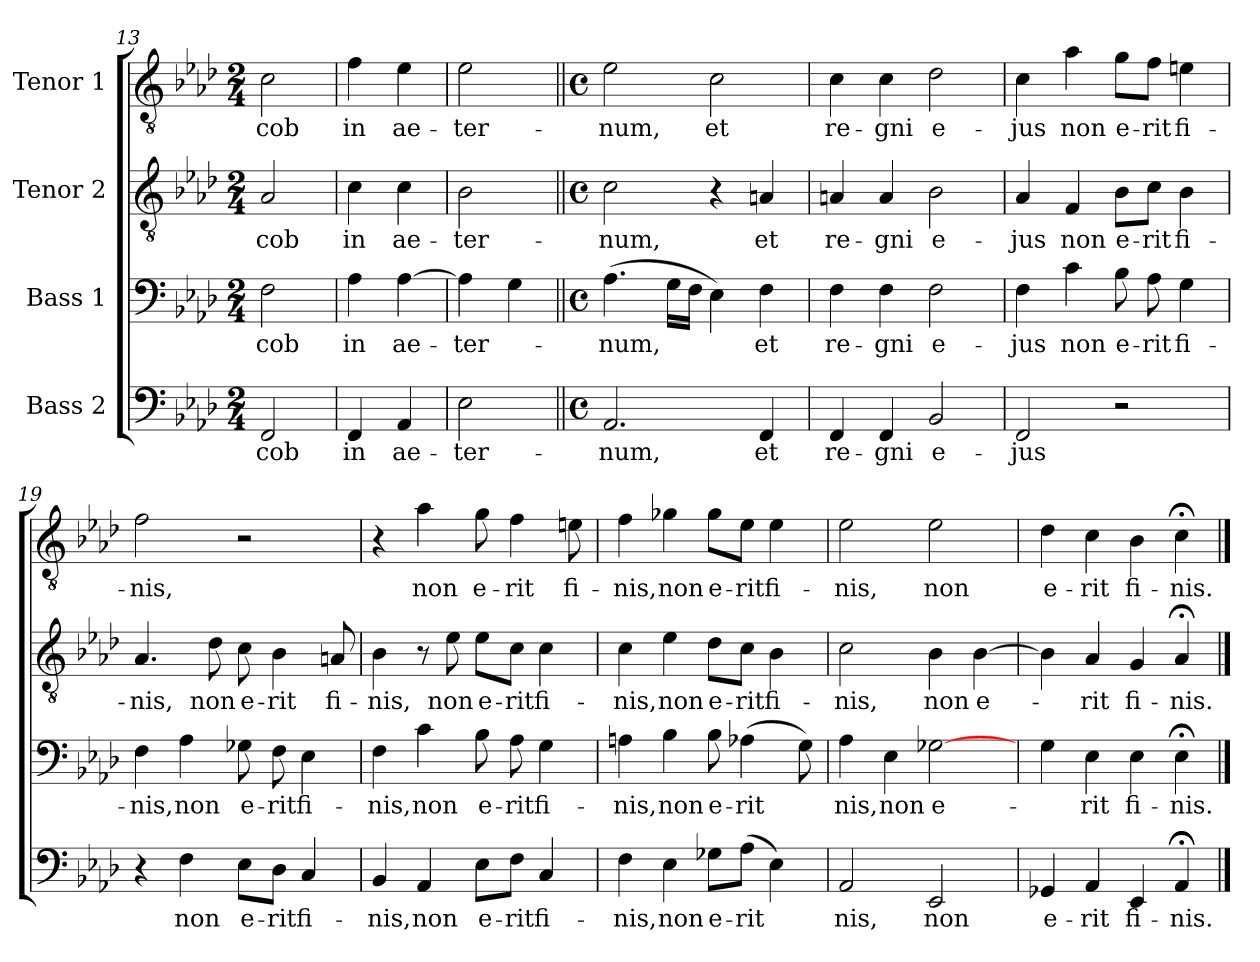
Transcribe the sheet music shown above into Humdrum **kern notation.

**kern	**text	**kern	**text	**kern	**text	**kern	**text
*part4	*part4	*part3	*part3	*part2	*part2	*part1	*part1
*staff4	*staff4	*staff3	*staff3	*staff2	*staff2	*staff1	*staff1
*I"Bass 2	*	*I"Bass 1	*	*I"Tenor 2	*	*I"Tenor 1	*
*clefF4	*	*clefF4	*	*clefGv2	*	*clefGv2	*
*k[b-e-a-d-]	*	*k[b-e-a-d-]	*	*k[b-e-a-d-]	*	*k[b-e-a-d-]	*
*A-:	*	*A-:	*	*A-:	*	*A-:	*
*M2/4	*	*M2/4	*	*M2/4	*	*M2/4	*
=13	=13	=13	=13	=13	=13	=13	=13
2FF/	-cob	2F\	-cob	2A-/	-cob	2c\	-cob
!!LO:PB:g=z
=14	=14	=14	=14	=14	=14	=14	=14
4FF/	in	4A-\	in	4c\	in	4f\	in
4AA-/	ae-	[4A-\	ae-	4c\	ae-	4e-\	ae-
=15	=15	=15	=15	=15	=15	=15	=15
2E-\	-ter-	4A-\]	-ter-	2B-\	-ter-	2e-\	-ter-
.	.	4G\	.	.	.	.	.
=16||	=16||	=16||	=16||	=16||	=16||	=16||	=16||
*M4/4	*	*M4/4	*	*M4/4	*	*M4/4	*
*met(c)	*	*met(c)	*	*met(c)	*	*met(c)	*
2.AA-/	-num,	(4.A-\	-num,	2c\	-num,	2e-\	-num,
.	.	16G\LL	.	.	.	.	.
.	.	16F\JJ	.	.	.	.	.
.	.	4E-\)	.	4r	.	2c\	et
4FF/	et	4F\	et	4An/	et	.	.
=17	=17	=17	=17	=17	=17	=17	=17
4FF/	re-	4F\	re-	4An/	re-	4c\	re-
4FF/	-gni	4F\	-gni	4A/	-gni	4c\	-gni
2BB-/	e-	2F\	e-	2B-\	e-	2d-\	e-
=18	=18	=18	=18	=18	=18	=18	=18
2FF/	-jus	4F\	-jus	4A-/	-jus	4c\	-jus
.	.	4c\	non	4F/	non	4a-\	non
2r	.	8B-\	e-	8B-\L	e-	8g\L	e-
.	.	8A-\	-rit	8c\J	-rit	8f\J	-rit
.	.	4G\	fi-	4B-\	fi-	4en\	fi-
=19	=19	=19	=19	=19	=19	=19	=19
4r	.	4F\	-nis,	4.A-/	-nis,	2f\	-nis,
4F\	non	4A-\	non	.	.	.	.
.	.	.	.	8d-\	non	.	.
8E-\L	e-	8G-X\	e-	8c\	e-	2r	.
8D-\J	-rit	8F\	-rit	4B-\	-rit	.	.
4C/	fi-	4E-\	fi-	.	.	.	.
.	.	.	.	8An/	fi-	.	.
!!LO:LB:g=z
=20	=20	=20	=20	=20	=20	=20	=20
4BB-/	-nis,	4F\	-nis,	4B-\	-nis,	4r	.
4AA-/	non	4c\	non	8r	.	4a-\	non
.	.	.	.	8e-\	non	.	.
8E-\L	e-	8B-\	e-	8e-\L	e-	8g\	e-
8F\J	-rit	8A-\	-rit	8c\J	-rit	4f\	-rit
4C/	fi-	4G\	fi-	4c\	fi-	.	.
.	.	.	.	.	.	8en\	fi-
=21	=21	=21	=21	=21	=21	=21	=21
4F\	nis,	4An\	nis,	4c\	nis,	4f\	-nis,
4E-\	non	4B-\	non	4e-\	non	4g-X\	non
8G-X\L	e-	8B-\	e-	8d-\L	e-	8g-\L	e-
(8A-\J	-rit	(4A-X\	-rit	8c\J	-rit	8e-\J	-rit
4E-\)	.	.	.	4B-\	fi-	4e-\	fi-
.	.	8G\)	.	.	.	.	.
=22	=22	=22	=22	=22	=22	=22	=22
2AA-/	nis,	4A-\	nis,	2c\	-nis,	2e-\	-nis,
.	.	4E-\	non	.	.	.	.
2EE-/	non	[2G-X\	e-	4B-\	non	2e-\	non
.	.	.	.	[4B-\	e-	.	.
=23	=23	=23	=23	=23	=23	=23	=23
4GG-X/	e-	4G\	.	4B-\]	.	4d-\	e-
4AA-/	-rit	4E-\	-rit	4A-/	-rit	4c\	-rit
4EE-/	fi-	4E-\	fi-	4G/	fi-	4B-\	fi-
4AA-;</	-nis.	4E-;<\	-nis.	4A-;</	-nis.	4c;<\	-nis.
==	==	==	==	==	==	==	==
*-	*-	*-	*-	*-	*-	*-	*-
